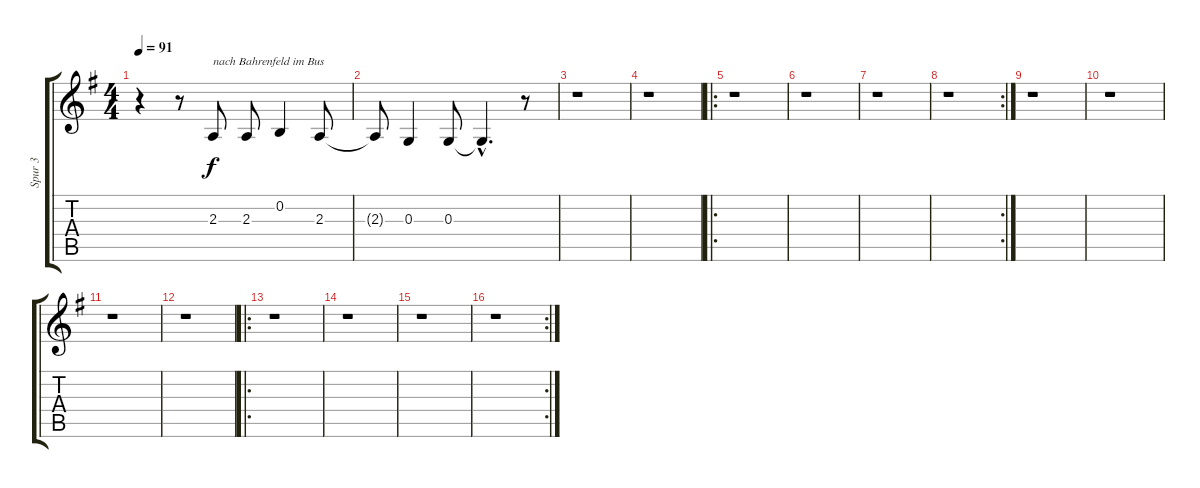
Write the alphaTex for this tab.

\track ("Spur 3" "Spur 3") {instrument altosax}
\staff {score tabs}
\tuning (E4 B3 G3 D3 A2 E2) {hide}
\ts (4 4)
\tempo 91
\clef g2
\ks g
r.4{dy f} r.8 2.3.8{txt "nach Bahrenfeld im Bus"} 2.3.8 0.2.4 2.3.8 |
2.3{t}.8 0.3.4 0.3.8 0.3{hac t}.4{d} r.8 |
r.1 |
r.1 |
\ro
r.1 |
r.1 |
r.1 |
\rc 2
r.1 |
r.1 |
r.1 |
r.1 |
r.1 |
\ro
r.1 |
r.1 |
r.1 |
\rc 2
r.1
